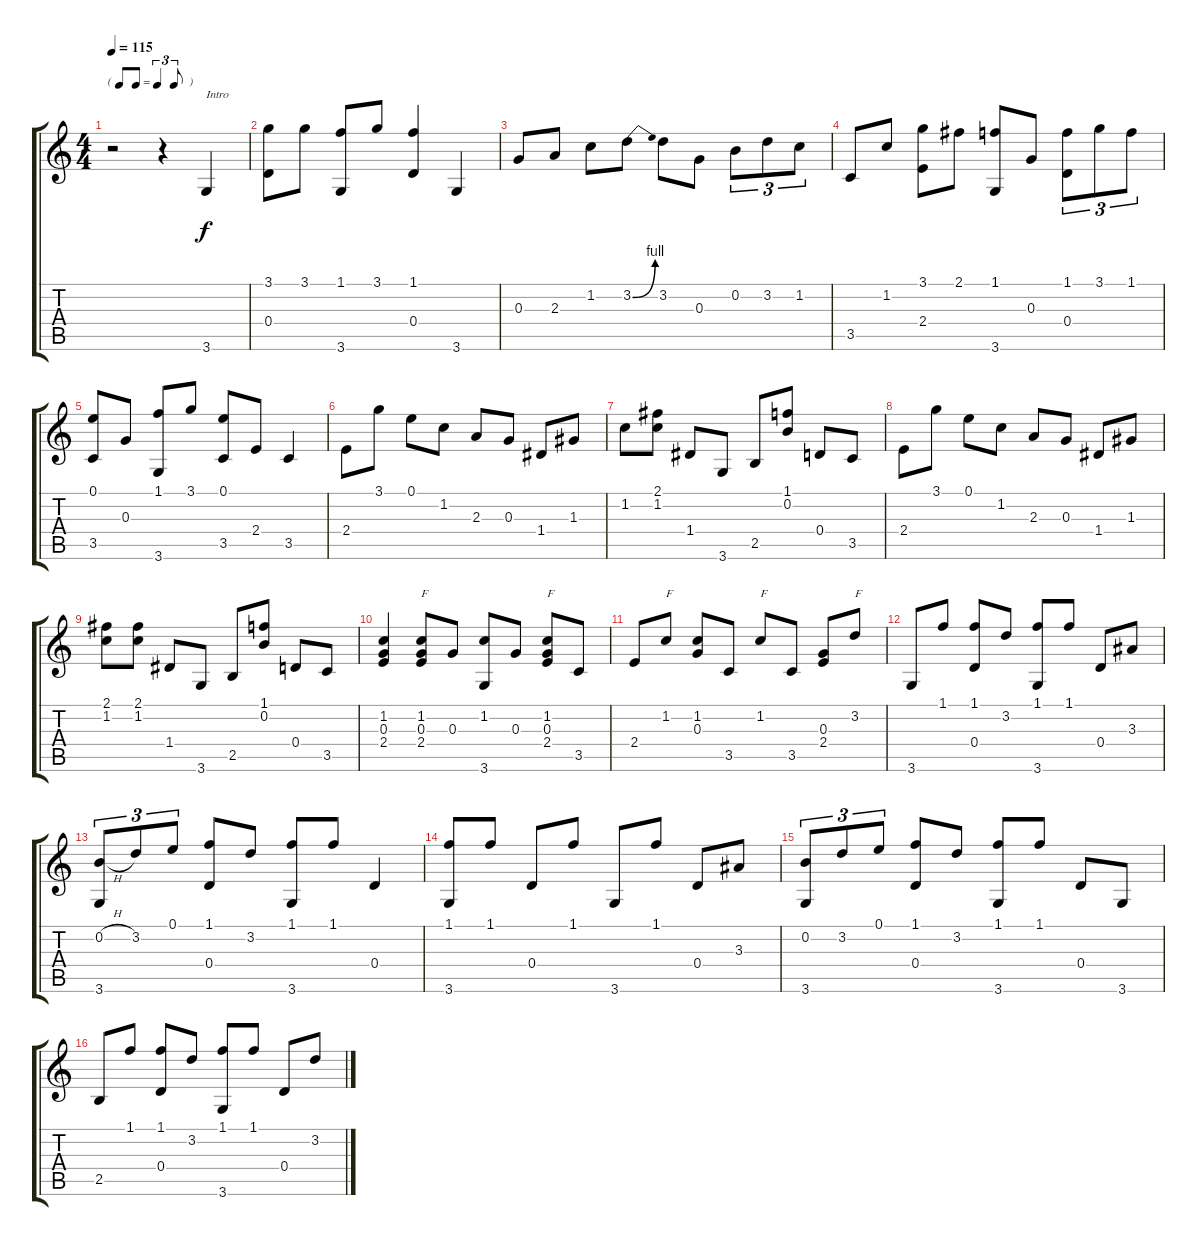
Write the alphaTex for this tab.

\track "" {instrument acousticguitarsteel}
\staff {score tabs}
\tuning (E4 B3 G3 D3 A2 E2) {hide}
\ts (4 4)
\tf triplet8th
\tempo 115
\clef g2
\ks c
r.2{dy f instrument acousticguitarsteel} r.4 3.6.4{txt "Intro"} |
(3.1 0.4).8 3.1.8 (1.1 3.6).8 3.1.8 (1.1 0.4).4 3.6.4 |
0.3.8 2.3.8 1.2.8 3.2{be (bend 0 0 60 4)}.8 3.2.8 0.3.8 0.2.8{tu (3 2)} 3.2.8{tu (3 2)} 1.2.8{tu (3 2)} |
3.5.8 1.2.8 (3.1 2.4).8 2.1.8 (1.1 3.6).8 0.3.8 (1.1 0.4).8{tu (3 2)} 3.1.8{tu (3 2)} 1.1.8{tu (3 2)} |
(0.1 3.5).8 0.3.8 (1.1 3.6).8 3.1.8 (0.1 3.5).8 2.4.8 3.5.4 |
2.4.8 3.1.8 0.1.8 1.2.8 2.3.8 0.3.8 1.4.8 1.3.8 |
1.2.8 (2.1 1.2).8 1.4.8 3.6.8 2.5.8 (1.1 0.2).8 0.4.8 3.5.8 |
2.4.8 3.1.8 0.1.8 1.2.8 2.3.8 0.3.8 1.4.8 1.3.8 |
(2.1 1.2).8 (2.1 1.2).8 1.4.8 3.6.8 2.5.8 (1.1 0.2).8 0.4.8 3.5.8 |
(1.2 0.3 2.4).4 (1.2 0.3 2.4).8{txt "F"} 0.3.8 (1.2 3.6).8 0.3.8 (1.2 0.3 2.4).8{txt "F"} 3.5.8 |
2.4.8 1.2.8{txt "F"} (1.2 0.3).8 3.5.8 1.2.8{txt "F"} 3.5.8 (0.3 2.4).8 3.2.8{txt "F"} |
3.6.8 1.1.8 (1.1 0.4).8 3.2.8 (1.1 3.6).8 1.1.8 0.4.8 3.3.8 |
(0.2{h} 3.6).8{tu (3 2)} 3.2.8{tu (3 2)} 0.1.8{tu (3 2)} (1.1 0.4).8 3.2.8 (1.1 3.6).8 1.1.8 0.4.4 |
(1.1 3.6).8 1.1.8 0.4.8 1.1.8 3.6.8 1.1.8 0.4.8 3.3.8 |
(0.2 3.6).8{tu (3 2)} 3.2.8{tu (3 2)} 0.1.8{tu (3 2)} (1.1 0.4).8 3.2.8 (1.1 3.6).8 1.1.8 0.4.8 3.6.8 |
2.5.8 1.1.8 (1.1 0.4).8 3.2.8 (1.1 3.6).8 1.1.8 0.4.8 3.2.8
